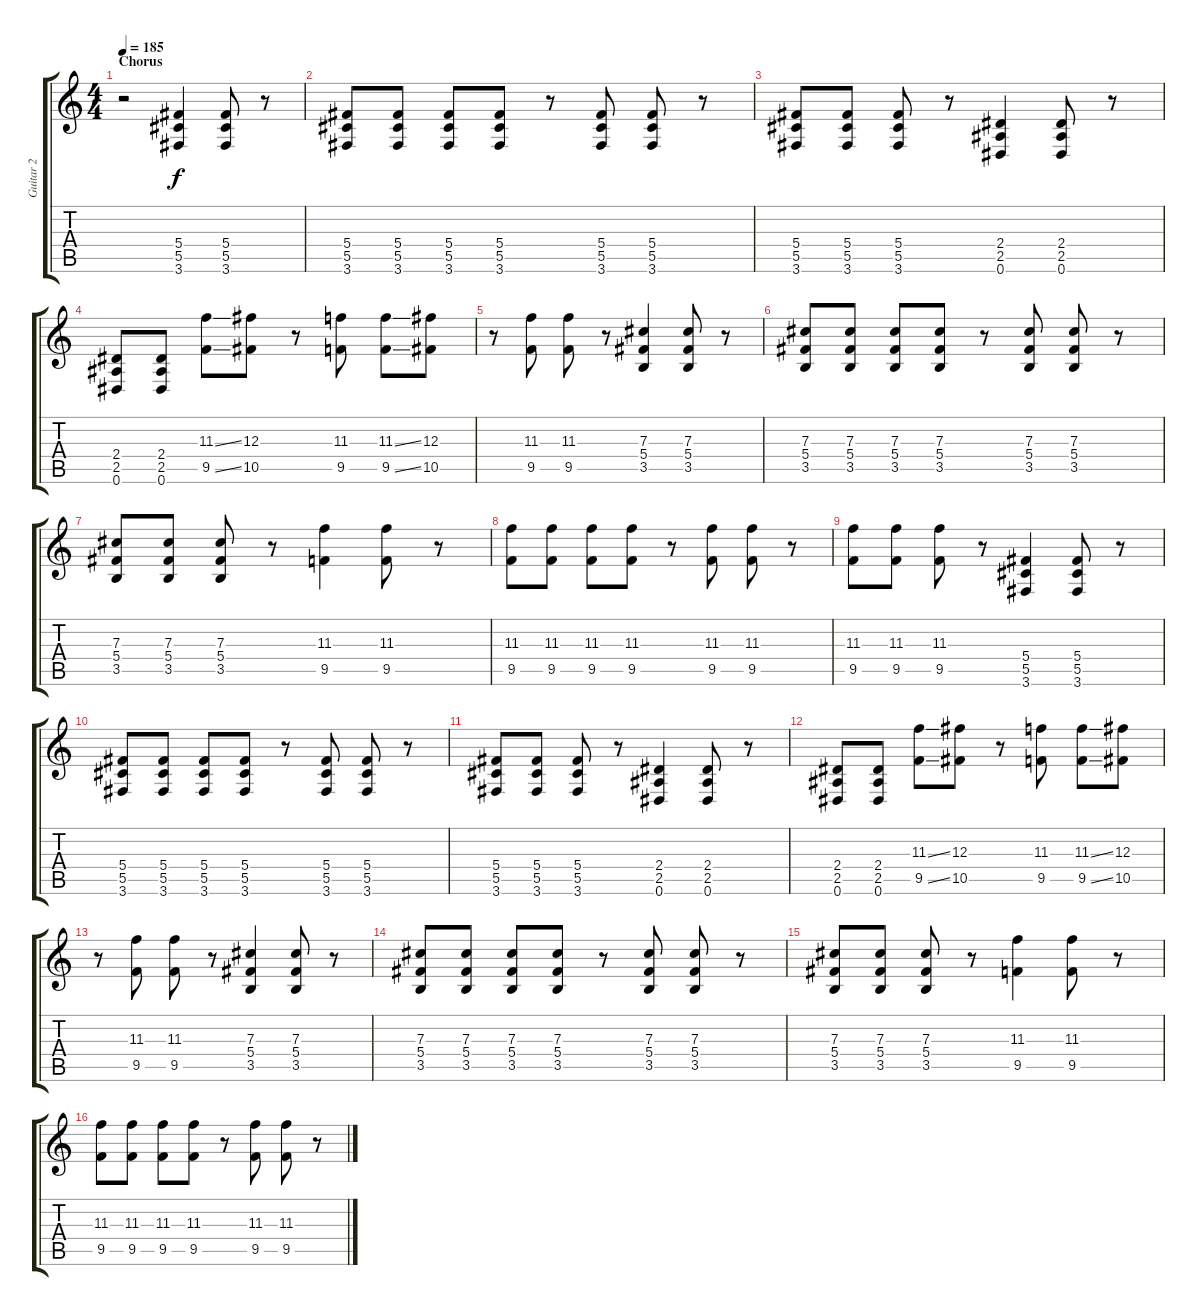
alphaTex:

\track ("Guitar 2" "Guitar 2") {instrument distortionguitar}
\staff {score tabs}
\tuning (Eb4 Bb3 Gb3 Db3 Ab2 Eb2) {hide}
\ts (4 4)
\section ("" "Chorus")
\tempo 185
\clef g2
\ks c
r.2{dy f} (5.4 5.5 3.6).4 (5.4 5.5 3.6).8 r.8 |
(5.4 5.5 3.6).8 (5.4 5.5 3.6).8 (5.4 5.5 3.6).8 (5.4 5.5 3.6).8 r.8 (5.4 5.5 3.6).8 (5.4 5.5 3.6).8 r.8 |
(5.4 5.5 3.6).8 (5.4 5.5 3.6).8 (5.4 5.5 3.6).8 r.8 (2.4 2.5 0.6).4 (2.4 2.5 0.6).8 r.8 |
(2.4 2.5 0.6).8 (2.4 2.5 0.6).8 (11.3{ss} 9.5{ss}).8 (12.3 10.5).8 r.8 (11.3 9.5).8 (11.3{ss} 9.5{ss}).8 (12.3 10.5).8 |
r.8 (11.3 9.5).8 (11.3 9.5).8 r.8 (7.3 5.4 3.5).4 (7.3 5.4 3.5).8 r.8 |
(7.3 5.4 3.5).8 (7.3 5.4 3.5).8 (7.3 5.4 3.5).8 (7.3 5.4 3.5).8 r.8 (7.3 5.4 3.5).8 (7.3 5.4 3.5).8 r.8 |
(7.3 5.4 3.5).8 (7.3 5.4 3.5).8 (7.3 5.4 3.5).8 r.8 (11.3 9.5).4 (11.3 9.5).8 r.8 |
(11.3 9.5).8 (11.3 9.5).8 (11.3 9.5).8 (11.3 9.5).8 r.8 (11.3 9.5).8 (11.3 9.5).8 r.8 |
(11.3 9.5).8 (11.3 9.5).8 (11.3 9.5).8 r.8 (5.4 5.5 3.6).4 (5.4 5.5 3.6).8 r.8 |
(5.4 5.5 3.6).8 (5.4 5.5 3.6).8 (5.4 5.5 3.6).8 (5.4 5.5 3.6).8 r.8 (5.4 5.5 3.6).8 (5.4 5.5 3.6).8 r.8 |
(5.4 5.5 3.6).8 (5.4 5.5 3.6).8 (5.4 5.5 3.6).8 r.8 (2.4 2.5 0.6).4 (2.4 2.5 0.6).8 r.8 |
(2.4 2.5 0.6).8 (2.4 2.5 0.6).8 (11.3{ss} 9.5{ss}).8 (12.3 10.5).8 r.8 (11.3 9.5).8 (11.3{ss} 9.5{ss}).8 (12.3 10.5).8 |
r.8 (11.3 9.5).8 (11.3 9.5).8 r.8 (7.3 5.4 3.5).4 (7.3 5.4 3.5).8 r.8 |
(7.3 5.4 3.5).8 (7.3 5.4 3.5).8 (7.3 5.4 3.5).8 (7.3 5.4 3.5).8 r.8 (7.3 5.4 3.5).8 (7.3 5.4 3.5).8 r.8 |
(7.3 5.4 3.5).8 (7.3 5.4 3.5).8 (7.3 5.4 3.5).8 r.8 (11.3 9.5).4 (11.3 9.5).8 r.8 |
(11.3 9.5).8 (11.3 9.5).8 (11.3 9.5).8 (11.3 9.5).8 r.8 (11.3 9.5).8 (11.3 9.5).8 r.8
